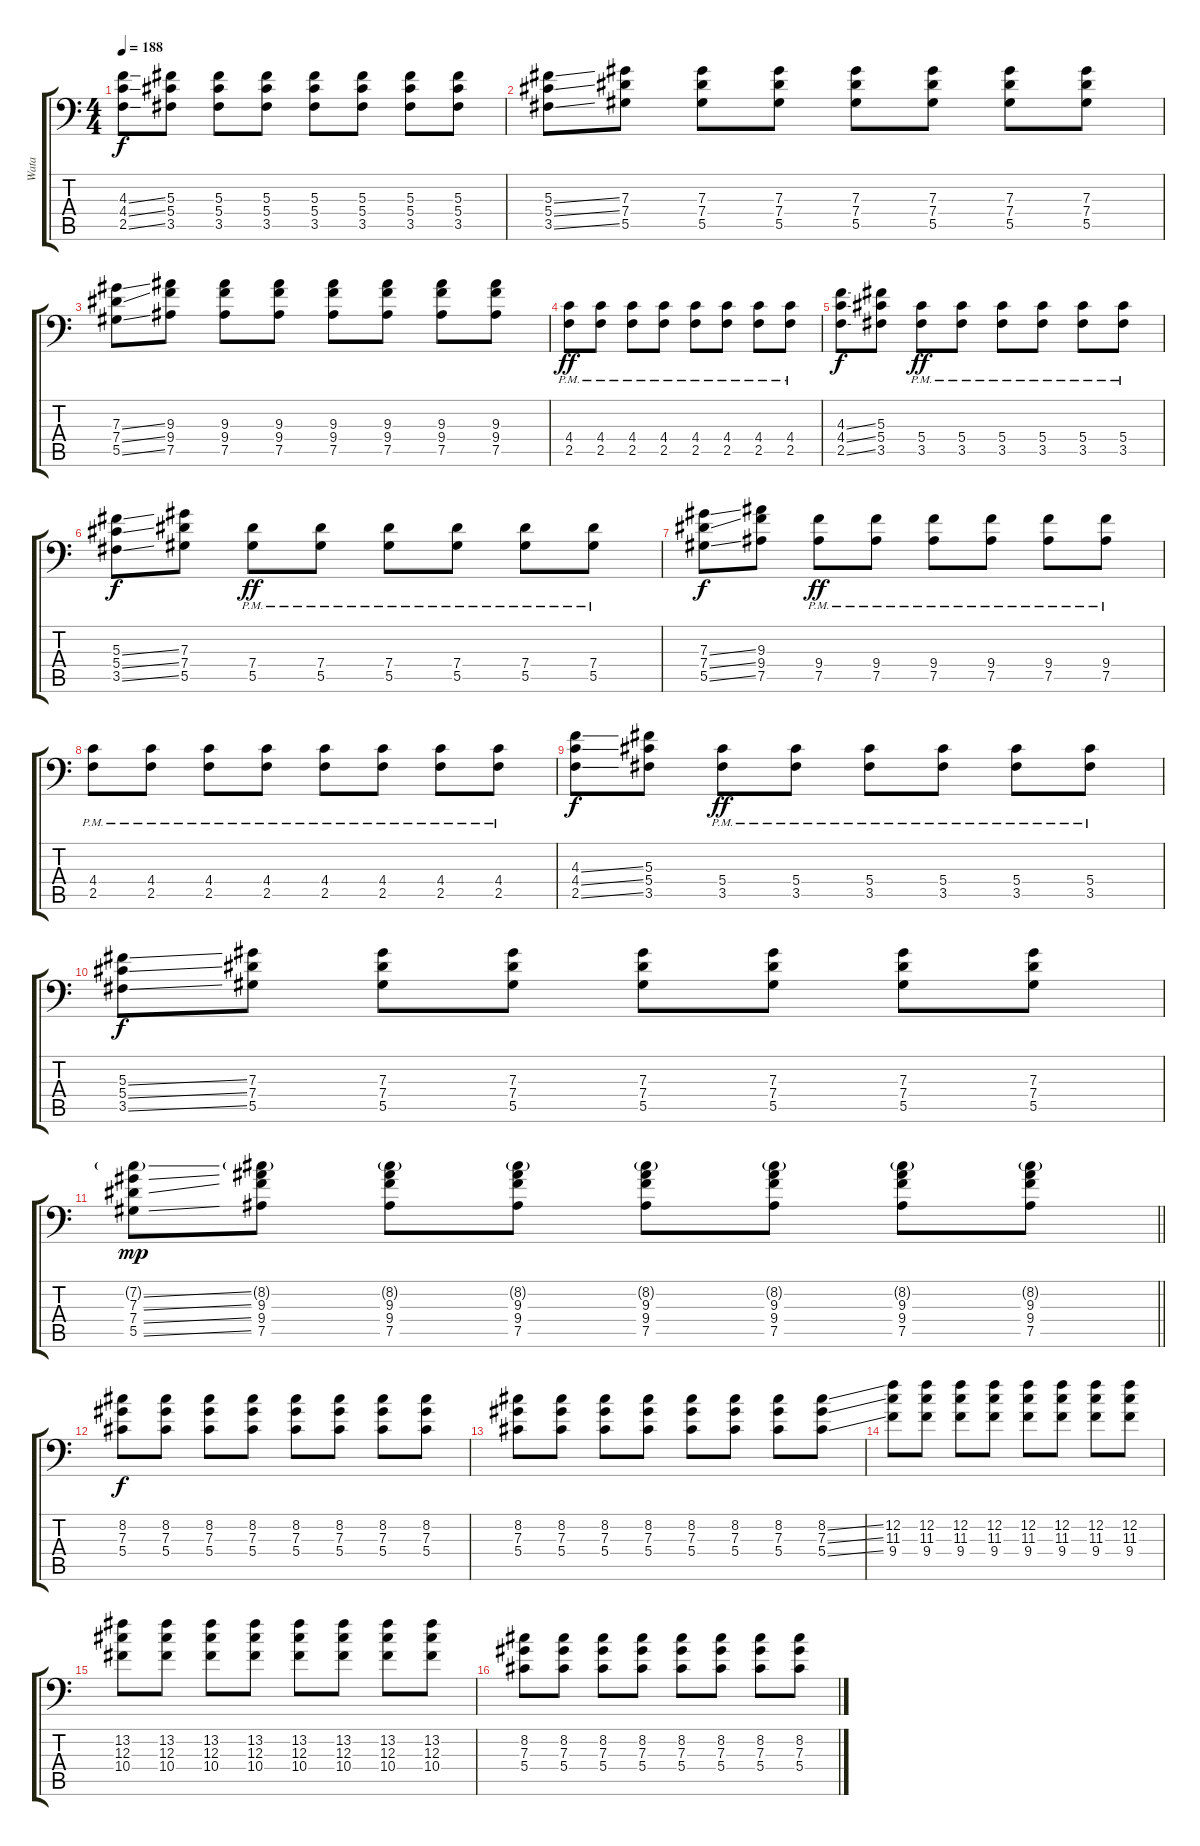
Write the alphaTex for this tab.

\track ("Wata" "Wata") {instrument distortionguitar}
\staff {score tabs}
\tuning (Bb3 F3 Db3 Ab2 Eb2 Bb1) {hide}
\ts (4 4)
\tempo 188
\clef f4
\ks c
(4.3{ss} 4.4{ss} 2.5{ss}).8{dy f} (5.3 5.4 3.5).8 (5.3 5.4 3.5).8 (5.3 5.4 3.5).8 (5.3 5.4 3.5).8 (5.3 5.4 3.5).8 (5.3 5.4 3.5).8 (5.3 5.4 3.5).8 |
(5.3{ss} 5.4{ss} 3.5{ss}).8 (7.3 7.4 5.5).8 (7.3 7.4 5.5).8 (7.3 7.4 5.5).8 (7.3 7.4 5.5).8 (7.3 7.4 5.5).8 (7.3 7.4 5.5).8 (7.3 7.4 5.5).8 |
(7.3{ss} 7.4{ss} 5.5{ss}).8 (9.3 9.4 7.5).8 (9.3 9.4 7.5).8 (9.3 9.4 7.5).8 (9.3 9.4 7.5).8 (9.3 9.4 7.5).8 (9.3 9.4 7.5).8 (9.3 9.4 7.5).8 |
(4.4{pm} 2.5{pm}).8{dy ff} (4.4{pm} 2.5{pm}).8 (4.4{pm} 2.5{pm}).8 (4.4{pm} 2.5{pm}).8 (4.4{pm} 2.5{pm}).8 (4.4{pm} 2.5{pm}).8 (4.4{pm} 2.5{pm}).8 (4.4{pm} 2.5{pm}).8 |
(4.3{ss} 4.4{ss} 2.5{ss}).8{dy f} (5.3 5.4 3.5).8 (5.4{pm} 3.5{pm}).8{dy ff} (5.4{pm} 3.5{pm}).8 (5.4{pm} 3.5{pm}).8 (5.4{pm} 3.5{pm}).8 (5.4{pm} 3.5{pm}).8 (5.4{pm} 3.5{pm}).8 |
(5.3{ss} 5.4{ss} 3.5{ss}).8{dy f} (7.3 7.4 5.5).8 (7.4{pm} 5.5{pm}).8{dy ff} (7.4{pm} 5.5{pm}).8 (7.4{pm} 5.5{pm}).8 (7.4{pm} 5.5{pm}).8 (7.4{pm} 5.5{pm}).8 (7.4{pm} 5.5{pm}).8 |
(7.3{ss} 7.4{ss} 5.5{ss}).8{dy f} (9.3 9.4 7.5).8 (9.4{pm} 7.5{pm}).8{dy ff} (9.4{pm} 7.5{pm}).8 (9.4{pm} 7.5{pm}).8 (9.4{pm} 7.5{pm}).8 (9.4{pm} 7.5{pm}).8 (9.4{pm} 7.5{pm}).8 |
(4.4{pm} 2.5{pm}).8 (4.4{pm} 2.5{pm}).8 (4.4{pm} 2.5{pm}).8 (4.4{pm} 2.5{pm}).8 (4.4{pm} 2.5{pm}).8 (4.4{pm} 2.5{pm}).8 (4.4{pm} 2.5{pm}).8 (4.4{pm} 2.5{pm}).8 |
(4.3{ss} 4.4{ss} 2.5{ss}).8{dy f} (5.3 5.4 3.5).8 (5.4{pm} 3.5{pm}).8{dy ff} (5.4{pm} 3.5{pm}).8 (5.4{pm} 3.5{pm}).8 (5.4{pm} 3.5{pm}).8 (5.4{pm} 3.5{pm}).8 (5.4{pm} 3.5{pm}).8 |
(5.3{ss} 5.4{ss} 3.5{ss}).8{dy f} (7.3 7.4 5.5).8 (7.3 7.4 5.5).8 (7.3 7.4 5.5).8 (7.3 7.4 5.5).8 (7.3 7.4 5.5).8 (7.3 7.4 5.5).8 (7.3 7.4 5.5).8 |
\barLineRight lightlight
(7.2{ss g} 7.3{ss} 7.4{ss} 5.5{ss}).8{dy mp} (8.2{g} 9.3 9.4 7.5).8 (8.2{g} 9.3 9.4 7.5).8 (8.2{g} 9.3 9.4 7.5).8 (8.2{g} 9.3 9.4 7.5).8 (8.2{g} 9.3 9.4 7.5).8 (8.2{g} 9.3 9.4 7.5).8 (8.2{g} 9.3 9.4 7.5).8 |
\section ("" "")
(8.2 7.3 5.4).8{dy f} (8.2 7.3 5.4).8 (8.2 7.3 5.4).8 (8.2 7.3 5.4).8 (8.2 7.3 5.4).8 (8.2 7.3 5.4).8 (8.2 7.3 5.4).8 (8.2 7.3 5.4).8 |
(8.2 7.3 5.4).8 (8.2 7.3 5.4).8 (8.2 7.3 5.4).8 (8.2 7.3 5.4).8 (8.2 7.3 5.4).8 (8.2 7.3 5.4).8 (8.2 7.3 5.4).8 (8.2{ss} 7.3{ss} 5.4{ss}).8 |
(12.2 11.3 9.4).8 (12.2 11.3 9.4).8 (12.2 11.3 9.4).8 (12.2 11.3 9.4).8 (12.2 11.3 9.4).8 (12.2 11.3 9.4).8 (12.2 11.3 9.4).8 (12.2 11.3 9.4).8 |
(13.2 12.3 10.4).8 (13.2 12.3 10.4).8 (13.2 12.3 10.4).8 (13.2 12.3 10.4).8 (13.2 12.3 10.4).8 (13.2 12.3 10.4).8 (13.2 12.3 10.4).8 (13.2 12.3 10.4).8 |
(8.2 7.3 5.4).8 (8.2 7.3 5.4).8 (8.2 7.3 5.4).8 (8.2 7.3 5.4).8 (8.2 7.3 5.4).8 (8.2 7.3 5.4).8 (8.2 7.3 5.4).8 (8.2 7.3 5.4).8
